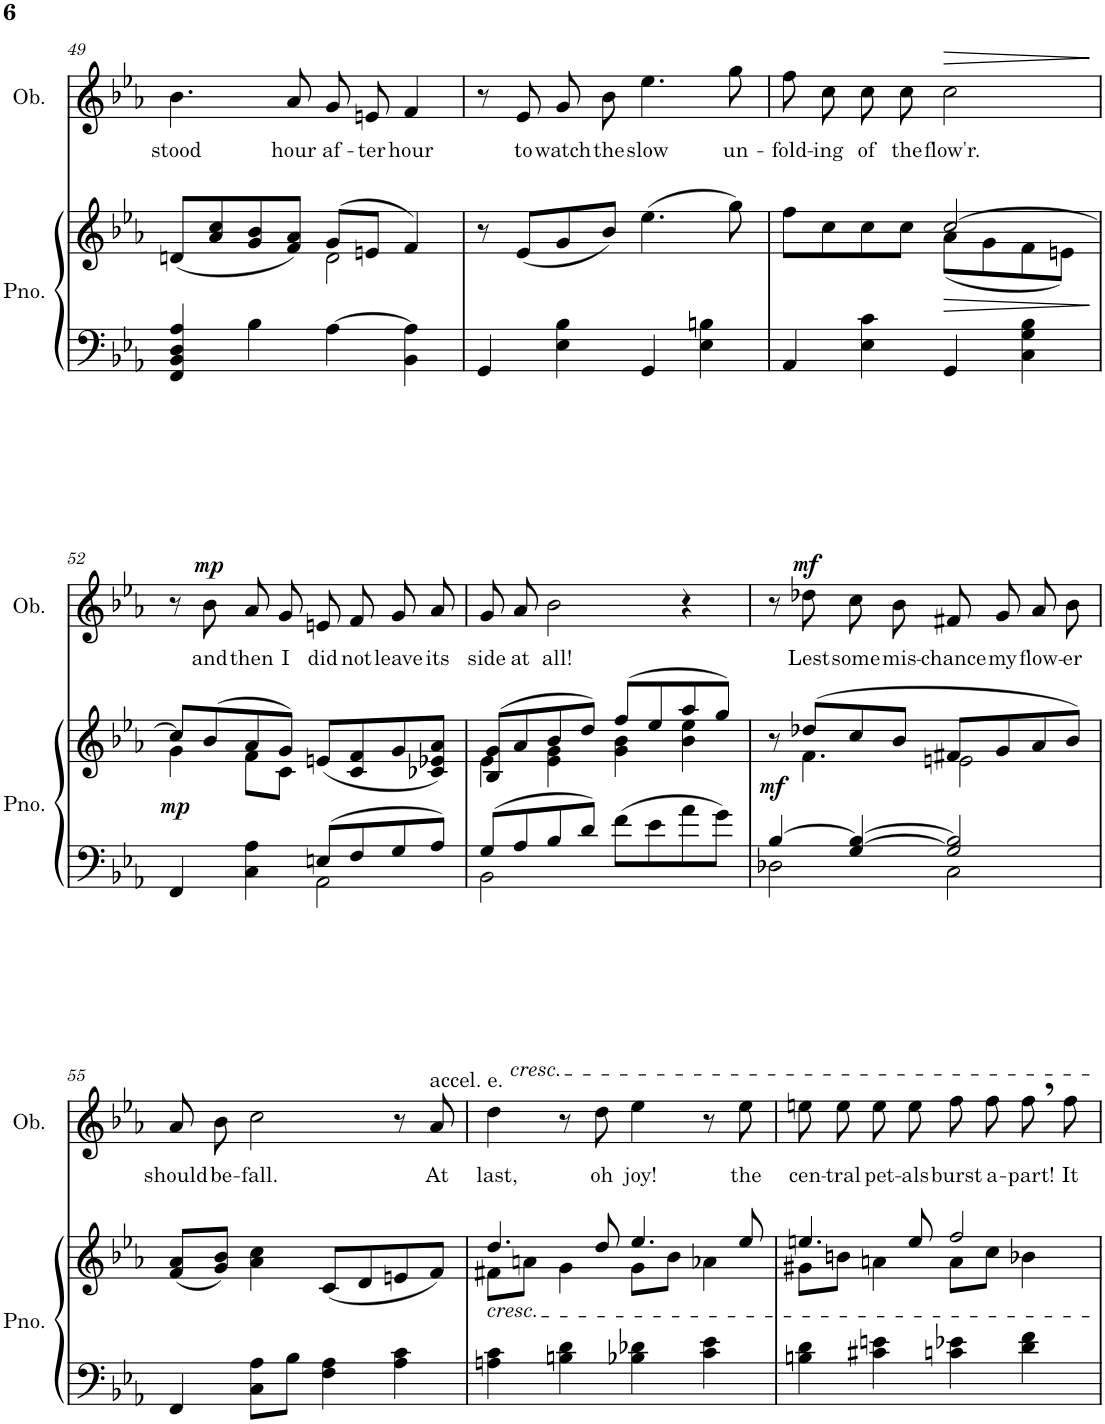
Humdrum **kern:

**kern	**kern	**dynam	**kern	**text	**dynam
*part2	*part2	*part2	*part1	*part1	*part1
*staff3	*staff2	*staff2/3	*staff1	*staff1	*staff1
*I"Piano	*	*	*I"Oboe	*	*
*I'Pno.	*	*	*I'Ob.	*	*
!!LO:PB:g=z
*clefF4	*clefG2	*	*clefG2	*	*
*k[b-e-a-]	*k[b-e-a-]	*	*k[b-e-a-]	*	*
*M4/4	*M4/4	*	*M4/4	*	*
*met(c)	*met(c)	*	*met(c)	*	*
=49	=49	=49	=49	=49	=49
*	*^	*	*	*	*
!	!	!	!	!	!LO:LY:b	!
4FF/ 4BB-/ 4D/ 4A-/	(8dn/L	2ryy	.	4.b-\	stood	.
.	8a-/ 8cc/	.	.	.	.	.
4B-\	8g/ 8b-/	.	.	.	.	.
!	!	!	!	!	!LO:LY:b	!
.	8f/ 8a-/J)	.	.	8a-/	hour	.
!	!	!	!	!	!LO:LY:b	!
[4A-\	(8g/L	2d\	.	8g/L	af-	.
!	!	!	!	!	!LO:LY:b	!
.	8en/J	.	.	8en/J	-ter	.
!	!	!	!	!	!LO:LY:b	!
4BB-\ 4A-\]	4f/)	.	.	4f/	hour	.
*	*v	*v	*	*	*	*
=50	=50	=50	=50	=50	=50
4GG/	8r	.	8r	.	.
!	!	!	!	!LO:LY:b	!
.	(8e-/L	.	8e-/	to	.
!	!	!	!	!LO:LY:b	!
4E-\ 4B-\	8g/	.	8g/L	watch	.
!	!	!	!	!LO:LY:b	!
.	8b-/J)	.	8b-/J	the	.
!	!	!	!	!LO:LY:b	!
4GG/	(4.ee-\	.	4.ee-\	slow	.
4E-\ 4Bn\	.	.	.	.	.
!	!	!	!	!LO:LY:b	!
.	8gg\)	.	8gg\	un-	.
=51	=51	=51	=51	=51	=51
*	*^	*	*	*	*
!	!	!	!	!	!LO:LY:b	!
4AA-/	8ff\L	2ryy	.	8ff\L	-fold-	.
!	!	!	!	!	!LO:LY:b	!
.	8cc\	.	.	8cc\J	-ing	.
!	!	!	!	!	!LO:LY:b	!
4E-\ 4c\	8cc\	.	.	8cc\L	of	.
!	!	!	!	!	!LO:LY:b	!
.	8cc\J	.	.	8cc\J	the	.
!	!	!	!LO:HP:b	!	!LO:LY:b	!LO:HP:b
4GG/	[2cc/	(8a-\L	>	2cc\	flow'r.	>
.	.	8g\	.	.	.	.
4C\ 4G\ 4B-\	.	8f\	.	.	.	.
.	.	8en\J)	.	.	.	.
*	*v	*v	*	*	*	*
.	.	]	.	.	]
!!LO:LB:g=z
=52	=52	=52	=52	=52	=52
*^	*^	*	*	*	*
!	!	!	!	!LO:DY:b	!	!	!
4FF/	2ryy	8cc/L]	4g\	mp	8r	.	.
!	!	!	!	!	!	!LO:LY:b	!LO:DY:a
.	.	(8b-/	.	.	8b-\	and	mp
!	!	!	!	!	!	!LO:LY:b	!
4C\ 4A-\	.	8a-/	8f\L	.	8a-/L	then	.
!	!	!	!	!	!	!LO:LY:b	!
.	.	8g/J)	8c\J	.	8g/J	I	.
!	!	!	!	!	!	!LO:LY:b	!
8En/L	2AA-\	(8en/L	2ryy	.	8en/L	did	.
!	!	!	!	!	!	!LO:LY:b	!
8F/	.	8c/ 8f/	.	.	8f/J	not	.
!	!	!	!	!	!	!LO:LY:b	!
8G/	.	8g/	.	.	8g/L	leave	.
!	!	!	!	!	!	!LO:LY:b	!
8A-/J	.	8c-X/ 8e-X/ 8a-/J)	.	.	8a-/J	its	.
=53	=53	=53	=53	=53	=53	=53	=53
!	!	!	!	!	!	!LO:LY:b	!
8G/L	2BB-\	(8B-/ 8g/L	4e-\	.	8g/L	side	.
!	!	!	!	!	!	!LO:LY:b	!
8A-/	.	8a-/	.	.	8a-/J	at	.
!	!	!	!	!	!	!LO:LY:b	!
8B-/	.	8b-/	4e-\ 4g\	.	2b-\	all!	.
8d/J	.	8dd/J)	.	.	.	.	.
8f\L	2ryy	(8ff/L	4g\ 4b-\	.	.	.	.
8e-\	.	8ee-/	.	.	.	.	.
8a-\	.	8aa-/	4b-\ 4ee-\	.	4r	.	.
8g\J	.	8gg/J)	.	.	.	.	.
=54	=54	=54	=54	=54	=54	=54	=54
!	!	!	!	!LO:DY:b	!	!	!
[4B-/	2D-X\	8r	8ryy	mf	8r	.	.
!	!	!	!	!	!	!LO:LY:b	!LO:DY:a
.	.	(8dd-X/L	4.f\	.	8dd-X\	Lest	mf
!	!	!	!	!	!	!LO:LY:b	!
[4G/ 4B-/_	.	8cc/	.	.	8cc\L	some	.
!	!	!	!	!	!	!LO:LY:b	!
.	.	8b-/J	.	.	8b-\J	mis-	.
!	!	!	!	!	!	!LO:LY:b	!
2G/] 2B-/]	2C\	8f#X/L	2en\	.	8f#X/L	-chance	.
!	!	!	!	!	!	!LO:LY:b	!
.	.	8g/	.	.	8g/J	my	.
!	!	!	!	!	!	!LO:LY:b	!
.	.	8a-/	.	.	8a-/L	flow-	.
!	!	!	!	!	!	!LO:LY:b	!
.	.	8b-/J)	.	.	8b-/J	-er	.
*v	*v	*	*	*	*	*	*
*	*v	*v	*	*	*	*
!!LO:LB:g=z
=55	=55	=55	=55	=55	=55
!	!	!	!	!LO:LY:b	!
4FF/	(8f/ 8a-/L	.	8a-/L	should	.
!	!	!	!	!LO:LY:b	!
.	8g/ 8b-/J)	.	8b-/J	be-	.
!	!	!	!	!LO:LY:b	!
8C\ 8A-\L	4a-\ 4cc\	.	2cc\	-fall.	.
8B-\J	.	.	.	.	.
4F\ 4A-\	(8c/L	.	.	.	.
.	8d/	.	.	.	.
4A-\ 4c\	8en/	.	8r	.	.
!	!	!	!LO:TX:a:t=accel. e.	!	!
!	!	!	!	!LO:LY:b	!
.	8f/J)	.	8a-/	At	.
=56	=56	=56	=56	=56	=56
*	*^	*	*	*	*
!	!LO:TX:b:i:t=cresc.	!	!	!	!	!
!	!	!	!	!	!LO:LY:b	!
*	*	*	*	*^	*	*
4An\ 4c\	4.dd/	8f#X\L	.	4dd\	8ryy	last,	.
!	!	!	!	!	!LO:TX:a:i:t=cresc.	!	!
.	.	8an\J	.	.	2..ryy	.	.
4Bn\ 4d\	.	4g\	.	8r	.	.	.
!	!	!	!	!	!	!LO:LY:b	!
.	8dd/	.	.	8dd\	.	oh	.
!	!	!	!	!	!	!LO:LY:b	!
4B-X\ 4d-X\	4.ee-/	8g\L	.	4ee-\	.	joy!	.
.	.	8b-\J	.	.	.	.	.
4c\ 4e-\	.	4a-X\	.	8r	.	.	.
!	!	!	!	!	!	!LO:LY:b	!
.	8ee-/	.	.	8ee-\	.	the	.
=57	=57	=57	=57	=57	=57	=57	=57
!	!	!	!	!	!	!LO:LY:b	!
*	*	*	*	*v	*v	*	*
4Bn\ 4d\	4.een/	8g#X\L	.	8een\L	cen-	.
!	!	!	!	!	!LO:LY:b	!
.	.	8bn\J	.	8ee\J	-tral	.
!	!	!	!	!	!LO:LY:b	!
4c#X\ 4en\	.	4an\	.	8ee\L	pet-	.
!	!	!	!	!	!LO:LY:b	!
.	8ee/	.	.	8ee\J	-als	.
!	!	!	!	!	!LO:LY:b	!
4cn\ 4e-X\	2ff/	8a\L	.	8ff\L	burst	.
!	!	!	!	!	!LO:LY:b	!
.	.	8cc\J	.	8ff\J	a-	.
!	!	!	!	!	!LO:LY:b	!
4d\ 4f\	.	4b-X\	.	8ff,\L	-part!	.
!	!	!	!	!	!LO:LY:b	!
.	.	.	.	8ff\J	It	.
*	*v	*v	*	*	*	*
=	=	=	=	=	=
*-	*-	*-	*-	*-	*-
